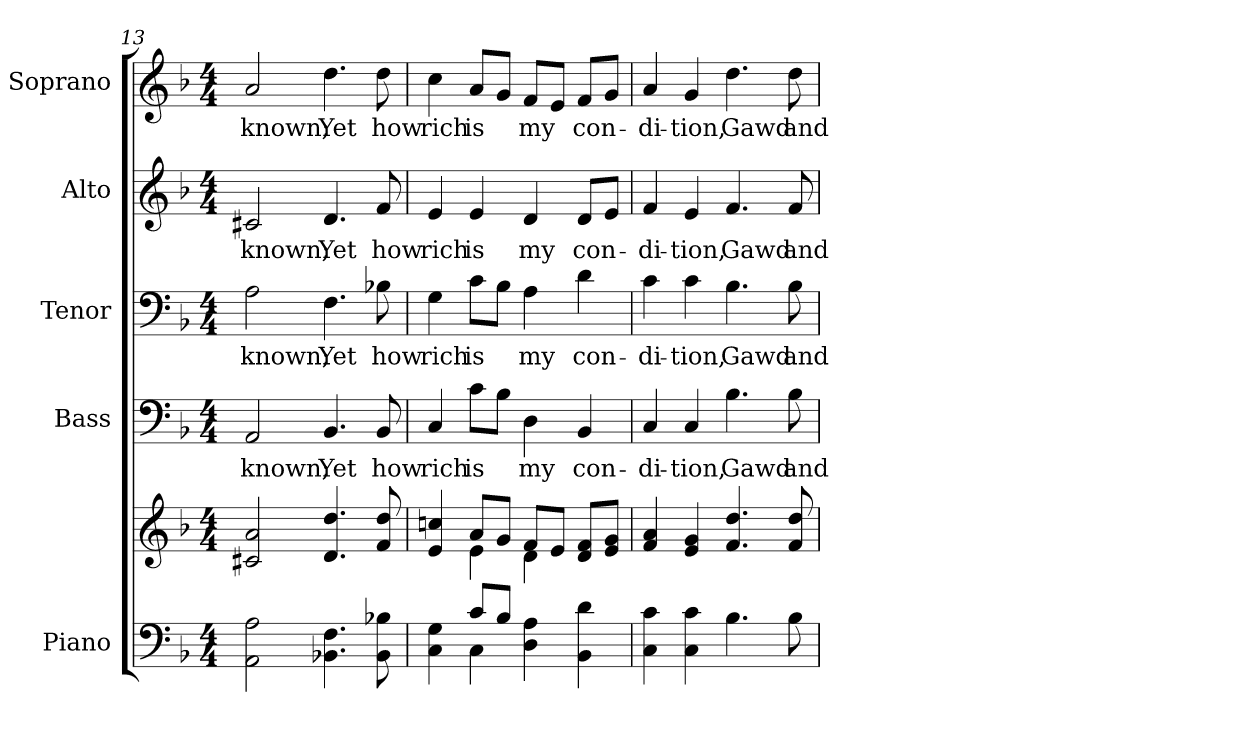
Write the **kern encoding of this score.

**kern	**kern	**kern	**text	**kern	**text	**kern	**text	**kern	**text
*part5	*part5	*part4	*part4	*part3	*part3	*part2	*part2	*part1	*part1
*staff6	*staff5	*staff4	*staff4	*staff3	*staff3	*staff2	*staff2	*staff1	*staff1
*I"Piano	*	*I"Bass	*	*I"Tenor	*	*I"Alto	*	*I"Soprano	*
*I'Pno.	*	*I'B.	*	*I'T.	*	*I'A.	*	*I'S.	*
!!LO:PB:g=z
*clefF4	*clefG2	*clefF4	*	*clefF4	*	*clefG2	*	*clefG2	*
*k[b-]	*k[b-]	*k[b-]	*	*k[b-]	*	*k[b-]	*	*k[b-]	*
*F:	*F:	*F:	*	*F:	*	*F:	*	*F:	*
*M4/4	*M4/4	*M4/4	*	*M4/4	*	*M4/4	*	*M4/4	*
=13	=13	=13	=13	=13	=13	=13	=13	=13	=13
!	!	!	!LO:LY:b:color=#000000	!	!	!	!	!	!
!	!	!	!	!	!LO:LY:b:color=#000000	!	!	!	!
!	!	!	!	!	!	!	!LO:LY:b:color=#000000	!	!
!	!	!	!	!	!	!	!	!	!LO:LY:b:color=#000000
2AAi\ 2Ai	2c#Xi/ 2ai	2AAi/	known;	2Ai\	known;	2c#Xi/	known;	2ai/	known;
!	!	!	!LO:LY:b:color=#000000	!	!	!	!	!	!
!	!	!	!	!	!LO:LY:b:color=#000000	!	!	!	!
!	!	!	!	!	!	!	!LO:LY:b:color=#000000	!	!
!	!	!	!	!	!	!	!	!	!LO:LY:b:color=#000000
4.BB-Xi\ 4.Fi	4.di/ 4.ddi	4.BB-i/	Yet	4.Fi\	Yet	4.di/	Yet	4.ddi\	Yet
!	!	!	!LO:LY:b:color=#000000	!	!	!	!	!	!
!	!	!	!	!	!LO:LY:b:color=#000000	!	!	!	!
!	!	!	!	!	!	!	!LO:LY:b:color=#000000	!	!
!	!	!	!	!	!	!	!	!	!LO:LY:b:color=#000000
8BB-i\ 8B-Xi	8fi/ 8ddi	8BB-i/	how	8B-Xi\	how	8fi/	how	8ddi\	how
=14	=14	=14	=14	=14	=14	=14	=14	=14	=14
*^	*^	*	*	*	*	*	*	*	*
!	!	!	!	!	!LO:LY:b:color=#000000	!	!	!	!	!	!
!	!	!	!	!	!	!	!LO:LY:b:color=#000000	!	!	!	!
!	!	!	!	!	!	!	!	!	!LO:LY:b:color=#000000	!	!
!	!	!	!	!	!	!	!	!	!	!	!LO:LY:b:color=#000000
4Ci\ 4Gi	4ryy	4ei/ 4ccni	4ryy	4Ci/	rich	4Gi\	rich	4ei/	rich	4cci\	rich
!	!	!	!	!	!LO:LY:b:color=#000000	!	!	!	!	!	!
!	!	!	!	!	!	!	!LO:LY:b:color=#000000	!	!	!	!
!	!	!	!	!	!	!	!	!	!LO:LY:b:color=#000000	!	!
!	!	!	!	!	!	!	!	!	!	!	!LO:LY:b:color=#000000
8ci/L	4Ci\	8ai/L	4ei\	8ci\L	is	8ci\L	is	4ei/	is	8ai/L	is
8B-i/J	.	8gi/J	.	8B-i\J	.	8B-i\J	.	.	.	8gi/J	.
!	!	!	!	!	!LO:LY:b:color=#000000	!	!	!	!	!	!
!	!	!	!	!	!	!	!LO:LY:b:color=#000000	!	!	!	!
!	!	!	!	!	!	!	!	!	!LO:LY:b:color=#000000	!	!
!	!	!	!	!	!	!	!	!	!	!	!LO:LY:b:color=#000000
4Di\ 4Ai	2ryy	8fi/L	4di\	4Di\	my	4Ai\	my	4di/	my	8fi/L	my
.	.	8ei/J	.	.	.	.	.	.	.	8ei/J	.
!	!	!	!	!	!LO:LY:b:color=#000000	!	!	!	!	!	!
!	!	!	!	!	!	!	!LO:LY:b:color=#000000	!	!	!	!
!	!	!	!	!	!	!	!	!	!LO:LY:b:color=#000000	!	!
!	!	!	!	!	!	!	!	!	!	!	!LO:LY:b:color=#000000
4BB-i\ 4di	.	8di/ 8fiL	4ryy	4BB-i/	con-	4di\	con-	8di/L	con-	8fi/L	con-
.	.	8ei/ 8giJ	.	.	.	.	.	8ei/J	.	8gi/J	.
*v	*v	*	*	*	*	*	*	*	*	*	*
*	*v	*v	*	*	*	*	*	*	*	*
!!LO:PB:g=z
=15	=15	=15	=15	=15	=15	=15	=15	=15	=15
!	!	!	!LO:LY:b:color=#000000	!	!	!	!	!	!
!	!	!	!	!	!LO:LY:b:color=#000000	!	!	!	!
!	!	!	!	!	!	!	!LO:LY:b:color=#000000	!	!
!	!	!	!	!	!	!	!	!	!LO:LY:b:color=#000000
4Ci\ 4ci	4fi/ 4ai	4Ci/	-di-	4ci\	-di-	4fi/	-di-	4ai/	-di-
!	!	!	!LO:LY:b:color=#000000	!	!	!	!	!	!
!	!	!	!	!	!LO:LY:b:color=#000000	!	!	!	!
!	!	!	!	!	!	!	!LO:LY:b:color=#000000	!	!
!	!	!	!	!	!	!	!	!	!LO:LY:b:color=#000000
4Ci\ 4ci	4ei/ 4gi	4Ci/	-tion,	4ci\	-tion,	4ei/	-tion,	4gi/	-tion,
!	!	!	!LO:LY:b:color=#000000	!	!	!	!	!	!
!	!	!	!	!	!LO:LY:b:color=#000000	!	!	!	!
!	!	!	!	!	!	!	!LO:LY:b:color=#000000	!	!
!	!	!	!	!	!	!	!	!	!LO:LY:b:color=#000000
4.B-i\	4.fi/ 4.ddi	4.B-i\	Gawd	4.B-i\	Gawd	4.fi/	Gawd	4.ddi\	Gawd
!	!	!	!LO:LY:b:color=#000000	!	!	!	!	!	!
!	!	!	!	!	!LO:LY:b:color=#000000	!	!	!	!
!	!	!	!	!	!	!	!LO:LY:b:color=#000000	!	!
!	!	!	!	!	!	!	!	!	!LO:LY:b:color=#000000
8B-i\	8fi/ 8ddi	8B-i\	and	8B-i\	and	8fi/	and	8ddi\	and
=	=	=	=	=	=	=	=	=	=
*-	*-	*-	*-	*-	*-	*-	*-	*-	*-
